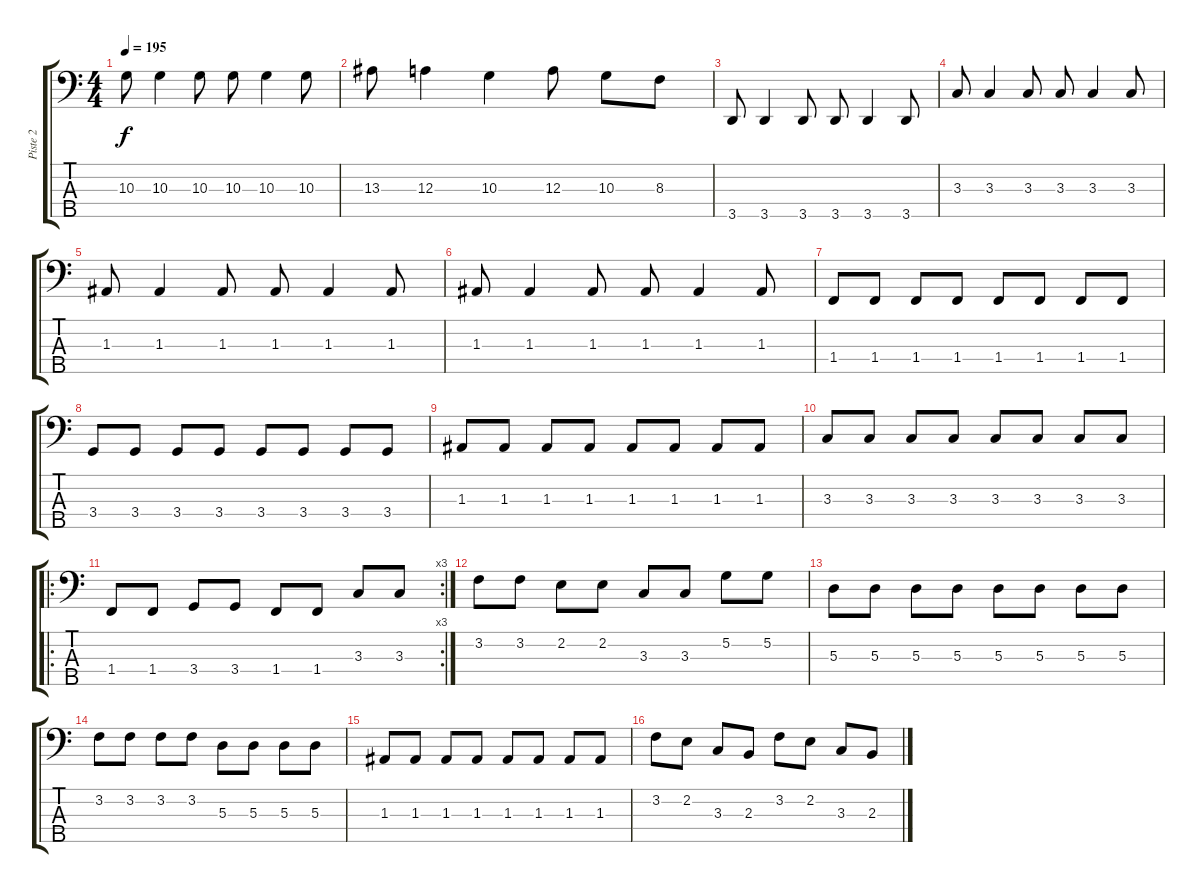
\track ("Piste 2" "Piste 2") {instrument electricbassfinger}
\staff {score tabs}
\tuning (G2 D2 A1 E1 B0) {hide}
\ts (4 4)
\tempo 195
\clef f4
\ks c
10.3.8{dy f} 10.3.4 10.3.8 10.3.8 10.3.4 10.3.8 |
13.3.8 12.3.4 10.3.4 12.3.8 10.3.8 8.3.8 |
3.5.8 3.5.4 3.5.8 3.5.8 3.5.4 3.5.8 |
3.3.8 3.3.4 3.3.8 3.3.8 3.3.4 3.3.8 |
1.3.8 1.3.4 1.3.8 1.3.8 1.3.4 1.3.8 |
1.3.8 1.3.4 1.3.8 1.3.8 1.3.4 1.3.8 |
1.4.8 1.4.8 1.4.8 1.4.8 1.4.8 1.4.8 1.4.8 1.4.8 |
3.4.8 3.4.8 3.4.8 3.4.8 3.4.8 3.4.8 3.4.8 3.4.8 |
1.3.8 1.3.8 1.3.8 1.3.8 1.3.8 1.3.8 1.3.8 1.3.8 |
3.3.8 3.3.8 3.3.8 3.3.8 3.3.8 3.3.8 3.3.8 3.3.8 |
\ro
\rc 3
1.4.8 1.4.8 3.4.8 3.4.8 1.4.8 1.4.8 3.3.8 3.3.8 |
3.2.8 3.2.8 2.2.8 2.2.8 3.3.8 3.3.8 5.2.8 5.2.8 |
5.3.8 5.3.8 5.3.8 5.3.8 5.3.8 5.3.8 5.3.8 5.3.8 |
3.2.8 3.2.8 3.2.8 3.2.8 5.3.8 5.3.8 5.3.8 5.3.8 |
1.3.8 1.3.8 1.3.8 1.3.8 1.3.8 1.3.8 1.3.8 1.3.8 |
3.2.8 2.2.8 3.3.8 2.3.8 3.2.8 2.2.8 3.3.8 2.3.8
